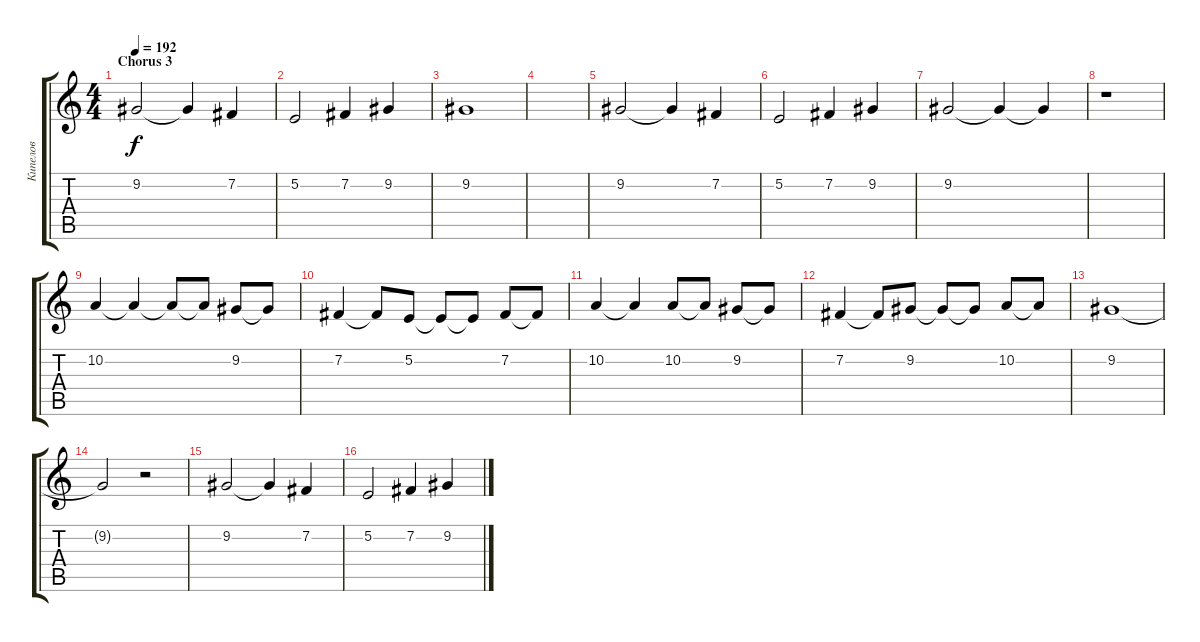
\track ("Кипелов" "Кипелов") {instrument lead5charang}
\staff {score tabs}
\tuning (E4 B3 G3 D3 A2 E2) {hide}
\ts (4 4)
\section ("" "Chorus 3")
\tempo 192
\clef g2
\ks c
9.2.2{dy f} 9.2{t}.4 7.2.4 |
5.2.2 7.2.4 9.2.4 |
9.2.1 |
|
9.2.2 9.2{t}.4 7.2.4 |
5.2.2 7.2.4 9.2.4 |
9.2.2 9.2{t}.4 9.2{t}.4 |
r.1 |
10.2.4 10.2{t}.4 10.2{t}.8 10.2{t}.8 9.2.8 9.2{t}.8 |
7.2.4 7.2{t}.8 5.2.8 5.2{t}.8 5.2{t}.8 7.2.8 7.2{t}.8 |
10.2.4 10.2{t}.4 10.2.8 10.2{t}.8 9.2.8 9.2{t}.8 |
7.2.4 7.2{t}.8 9.2.8 9.2{t}.8 9.2{t}.8 10.2.8 10.2{t}.8 |
9.2.1 |
9.2{t}.2 r.2 |
9.2.2 9.2{t}.4 7.2.4 |
5.2.2 7.2.4 9.2.4
